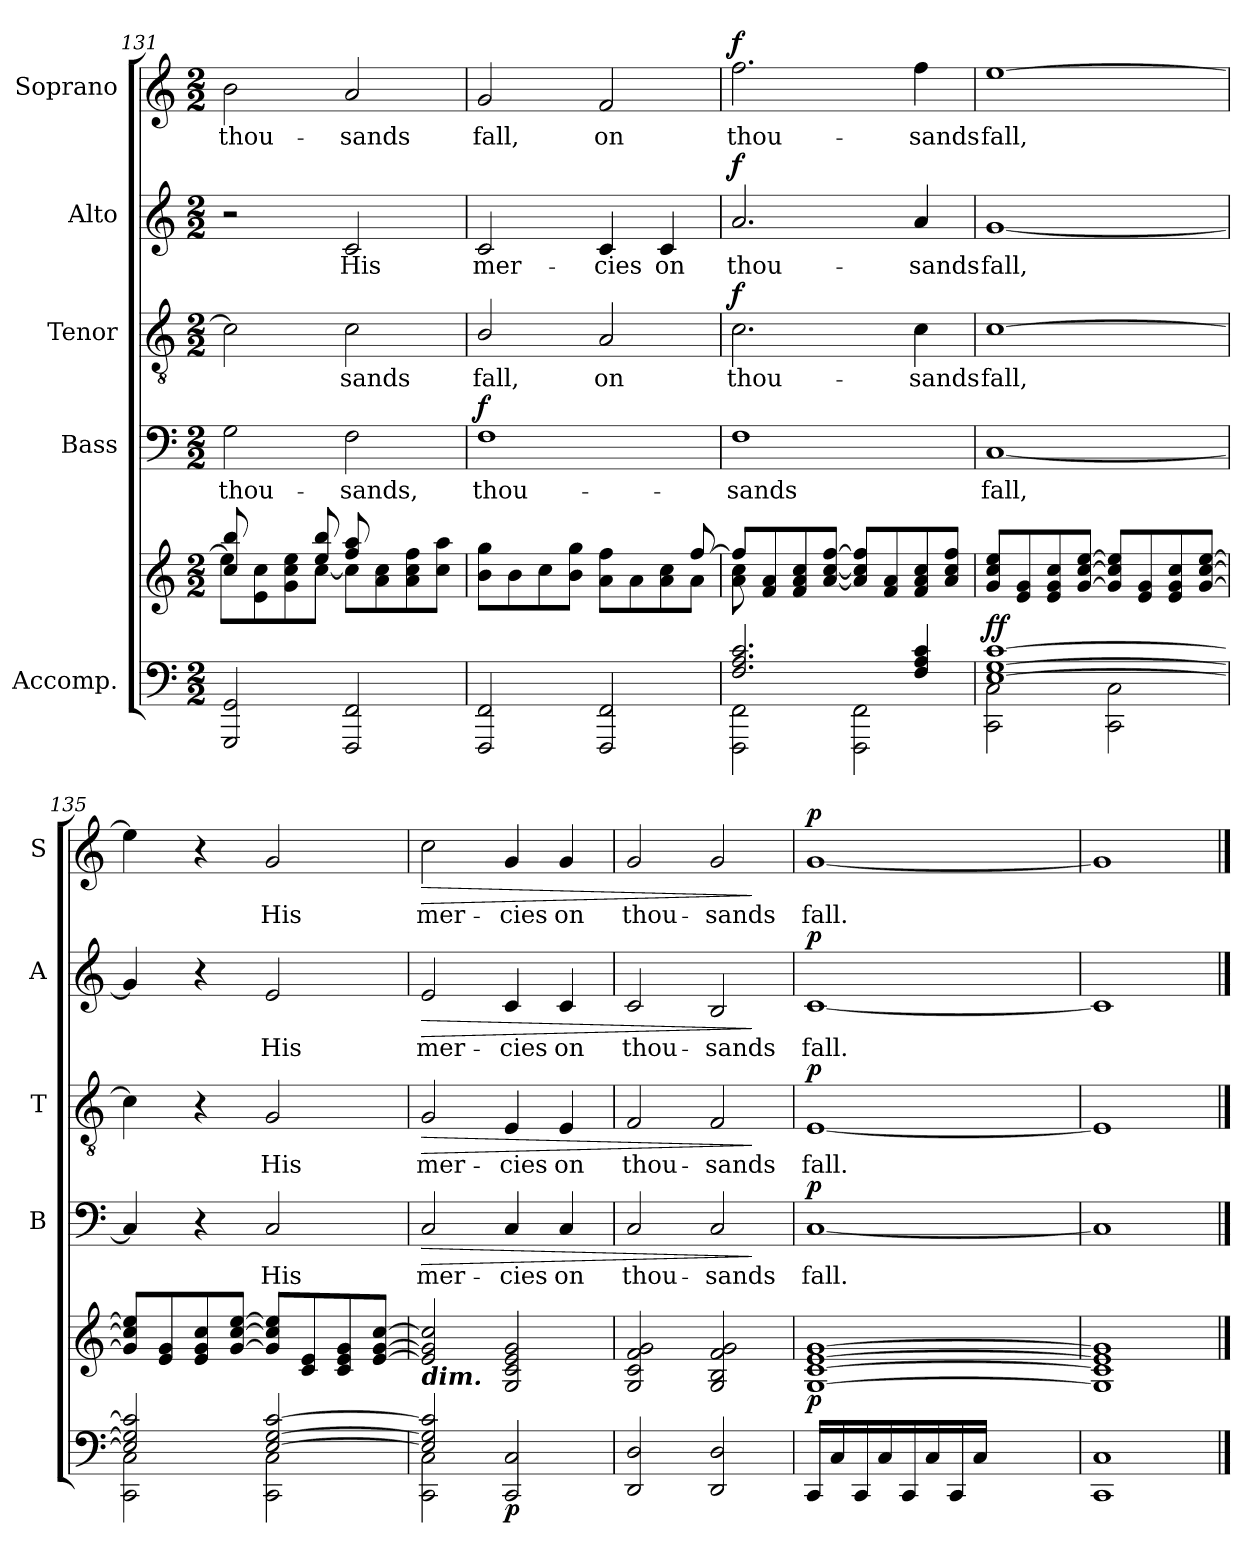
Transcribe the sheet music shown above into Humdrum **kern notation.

**kern	**kern	**dynam	**kern	**text	**dynam	**kern	**text	**dynam	**kern	**text	**dynam	**kern	**text	**dynam
*part5	*part5	*part5	*part4	*part4	*part4	*part3	*part3	*part3	*part2	*part2	*part2	*part1	*part1	*part1
*staff6	*staff5	*staff5/6	*staff4	*staff4	*staff4	*staff3	*staff3	*staff3	*staff2	*staff2	*staff2	*staff1	*staff1	*staff1
*I"Accomp.	*	*	*I"Bass	*	*	*I"Tenor	*	*	*I"Alto	*	*	*I"Soprano	*	*
*	*	*	*I'B	*	*	*I'T	*	*	*I'A	*	*	*I'S	*	*
*clefF4	*clefG2	*	*clefF4	*	*	*clefGv2	*	*	*clefG2	*	*	*clefG2	*	*
*k[]	*k[]	*	*k[]	*	*	*k[]	*	*	*k[]	*	*	*k[]	*	*
*C:	*C:	*	*C:	*	*	*C:	*	*	*C:	*	*	*C:	*	*
*M2/2	*M2/2	*	*M2/2	*	*	*M2/2	*	*	*M2/2	*	*	*M2/2	*	*
=131	=131	=131	=131	=131	=131	=131	=131	=131	=131	=131	=131	=131	=131	=131
*^	*^	*	*	*	*	*	*	*	*	*	*	*	*	*
!	!	!	!	!	!	!LO:LY:b	!	!	!	!	!	!	!	!	!LO:LY:b	!
1ryy	2GGG/ 2GG/	8cc/ 8bb/	8ee\L]	.	2G\	thou-	.	2c\]	.	.	2r	.	.	2b\	thou-	.
.	.	8ryy	8e\ 8cc\	.	.	.	.	.	.	.	.	.	.	.	.	.
.	.	8ryy	8g\ 8cc\ 8ee\	.	.	.	.	.	.	.	.	.	.	.	.	.
.	.	8ee/ 8bb/	[<8cc\J	.	.	.	.	.	.	.	.	.	.	.	.	.
!	!	!	!	!	!	!LO:LY:b	!	!	!LO:LY:b	!	!	!LO:LY:b	!	!	!LO:LY:b	!
.	2FFF/ 2FF/	8ff/ 8aa/	8cc\L]	.	2F\	-sands,	.	2c\	sands	.	2c/	His	.	2a/	-sands	.
.	.	8ryy	8a\ 8cc\	.	.	.	.	.	.	.	.	.	.	.	.	.
.	.	4ryy	8a\ 8cc\ 8ff\	.	.	.	.	.	.	.	.	.	.	.	.	.
.	.	.	8cc\ 8aa\J	.	.	.	.	.	.	.	.	.	.	.	.	.
=132	=132	=132	=132	=132	=132	=132	=132	=132	=132	=132	=132	=132	=132	=132	=132	=132
!	!	!	!	!	!	!LO:LY:b	!LO:DY:b	!	!LO:LY:b	!	!	!LO:LY:b	!	!	!LO:LY:b	!
1ryy	2FFF/ 2FF/	2ryy	8b\ 8gg\L	.	1F	thou-	f	2B/	fall,	.	2c/	mer-	.	2g/	fall,	.
.	.	.	8b\	.	.	.	.	.	.	.	.	.	.	.	.	.
.	.	.	8cc\	.	.	.	.	.	.	.	.	.	.	.	.	.
.	.	.	8b\ 8gg\J	.	.	.	.	.	.	.	.	.	.	.	.	.
!	!	!	!	!	!	!	!	!	!LO:LY:b	!	!	!LO:LY:b	!	!	!LO:LY:b	!
.	2FFF/ 2FF/	4ryy	8a\ 8ff\L	.	.	.	.	2A/	on	.	4c/	-cies	.	2f/	on	.
.	.	.	8a\	.	.	.	.	.	.	.	.	.	.	.	.	.
!	!	!	!	!	!	!	!	!	!	!	!	!LO:LY:b	!	!	!	!
.	.	8ryy	8a\ 8cc\	.	.	.	.	.	.	.	4c/	on	.	.	.	.
.	.	[>8ff/	8a\J	.	.	.	.	.	.	.	.	.	.	.	.	.
=133	=133	=133	=133	=133	=133	=133	=133	=133	=133	=133	=133	=133	=133	=133	=133	=133
!	!	!	!	!	!	!LO:LY:b	!	!	!LO:LY:b	!LO:DY:b	!	!LO:LY:b	!LO:DY:b	!	!LO:LY:b	!LO:DY:b
2.F/ 2.A/ 2.c/	2FFF\ 2FF\	8ff/L]	8a\ 8cc\	.	1F	-sands	.	2.c\	thou-	f	2.a/	thou-	f	2.ff\	thou-	f
.	.	8f/ 8a/	8ryy	.	.	.	.	.	.	.	.	.	.	.	.	.
.	.	8f/ 8a/ 8cc/	4ryy	.	.	.	.	.	.	.	.	.	.	.	.	.
.	.	[>8a/ [>8cc/ [>8ff/J	.	.	.	.	.	.	.	.	.	.	.	.	.	.
.	2FFF\ 2FF\	8a/] 8cc/] 8ff/]L	2ryy	.	.	.	.	.	.	.	.	.	.	.	.	.
.	.	8f/ 8a/	.	.	.	.	.	.	.	.	.	.	.	.	.	.
!	!	!	!	!	!	!	!	!	!LO:LY:b	!	!	!LO:LY:b	!	!	!LO:LY:b	!
4F/ 4A/ 4c/	.	8f/ 8a/ 8cc/	.	.	.	.	.	4c\	-sands	.	4a/	-sands	.	4ff\	-sands	.
.	.	8a/ 8cc/ 8ff/J	.	.	.	.	.	.	.	.	.	.	.	.	.	.
!!LO:LB:g=z
=134	=134	=134	=134	=134	=134	=134	=134	=134	=134	=134	=134	=134	=134	=134	=134	=134
!	!	!	!	!LO:DY:a=2	!	!LO:LY:b	!	!	!LO:LY:b	!	!	!LO:LY:b	!	!	!LO:LY:b	!
[>1E [>1G [>1c	2CC\ 2C\	8g/ 8cc/ 8ee/L	1ryy	ff	[1C	fall,	.	[1c	fall,	.	[1g	fall,	.	[1ee	fall,	.
.	.	8e/ 8g/	.	.	.	.	.	.	.	.	.	.	.	.	.	.
.	.	8e/ 8g/ 8cc/	.	.	.	.	.	.	.	.	.	.	.	.	.	.
.	.	[8g/ [8cc/ [8ee/J	.	.	.	.	.	.	.	.	.	.	.	.	.	.
.	2CC\ 2C\	8g/] 8cc/] 8ee/]L	.	.	.	.	.	.	.	.	.	.	.	.	.	.
.	.	8e/ 8g/	.	.	.	.	.	.	.	.	.	.	.	.	.	.
.	.	8e/ 8g/ 8cc/	.	.	.	.	.	.	.	.	.	.	.	.	.	.
.	.	[8g/ [8cc/ [8ee/J	.	.	.	.	.	.	.	.	.	.	.	.	.	.
=135	=135	=135	=135	=135	=135	=135	=135	=135	=135	=135	=135	=135	=135	=135	=135	=135
2E/] 2G/] 2c/]	2CC\ 2C\	8g/] 8cc/] 8ee/]L	1ryy	.	4C/]	.	.	4c\]	.	.	4g/]	.	.	4ee\]	.	.
.	.	8e/ 8g/	.	.	.	.	.	.	.	.	.	.	.	.	.	.
.	.	8e/ 8g/ 8cc/	.	.	4r	.	.	4r	.	.	4r	.	.	4r	.	.
.	.	[8g/ [8cc/ [8ee/J	.	.	.	.	.	.	.	.	.	.	.	.	.	.
!	!	!	!	!	!	!LO:LY:b	!	!	!LO:LY:b	!	!	!LO:LY:b	!	!	!LO:LY:b	!
[>2E/ [>2G/ [>2c/	2CC\ 2C\	8g/] 8cc/] 8ee/]L	.	.	2C/	His	.	2G/	His	.	2e/	His	.	2g/	His	.
.	.	8c/ 8e/	.	.	.	.	.	.	.	.	.	.	.	.	.	.
.	.	8c/ 8e/ 8g/	.	.	.	.	.	.	.	.	.	.	.	.	.	.
.	.	[8e/ [8g/ [8cc/J	.	.	.	.	.	.	.	.	.	.	.	.	.	.
=136	=136	=136	=136	=136	=136	=136	=136	=136	=136	=136	=136	=136	=136	=136	=136	=136
!	!	!LO:TX:b:Bi:t=dim.	!	!	!	!	!	!	!	!	!	!	!	!	!	!
!	!	!	!	!	!	!LO:LY:b	!LO:HP:b	!	!LO:LY:b	!LO:HP:b	!	!LO:LY:b	!LO:HP:b	!	!LO:LY:b	!LO:HP:b
2E/] 2G/] 2c/]	2CC\ 2C\	2e/] 2g/] 2cc/]	1ryy	.	2C/	mer-	>	2G/	mer-	>	2e/	mer-	>	2cc\	mer-	>
!	!	!	!	!LO:DY:b=2	!	!LO:LY:b	!	!	!LO:LY:b	!	!	!LO:LY:b	!	!	!LO:LY:b	!
2ryy	2CC/ 2C/	2G/ 2c/ 2e/ 2g/	.	p	4C/	-cies	.	4E/	-cies	.	4c/	-cies	.	4g/	-cies	.
!	!	!	!	!	!	!LO:LY:b	!	!	!LO:LY:b	!	!	!LO:LY:b	!	!	!LO:LY:b	!
.	.	.	.	.	4C/	on	.	4E/	on	.	4c/	on	.	4g/	on	.
=137	=137	=137	=137	=137	=137	=137	=137	=137	=137	=137	=137	=137	=137	=137	=137	=137
!	!	!	!	!	!	!LO:LY:b	!	!	!LO:LY:b	!	!	!LO:LY:b	!	!	!LO:LY:b	!
1ryy	2DD/ 2D/	2G/ 2c/ 2f/ 2g/	1ryy	.	2C/	thou-	.	2F/	thou-	.	2c/	thou-	.	2g/	thou-	.
!	!	!	!	!	!	!LO:LY:b	!	!	!LO:LY:b	!	!	!LO:LY:b	!	!	!LO:LY:b	!
.	2DD/ 2D/	2G/ 2B/ 2f/ 2g/	.	.	2C/	-sands	.	2F/	-sands	.	2B/	-sands	.	2g/	-sands	.
*v	*v	*	*	*	*	*	*	*	*	*	*	*	*	*	*	*
*	*v	*v	*	*	*	*	*	*	*	*	*	*	*	*	*
.	.	.	.	.	]	.	.	]	.	.	]	.	.	]
=138	=138	=138	=138	=138	=138	=138	=138	=138	=138	=138	=138	=138	=138	=138
*^	*^	*	*	*	*	*	*	*	*	*	*	*	*	*
!	!	!	!	!LO:DY:b	!	!LO:LY:b	!LO:DY:b	!	!LO:LY:b	!LO:DY:b	!	!LO:LY:b	!LO:DY:b	!	!LO:LY:b	!LO:DY:b
1ryy	16CC/LL	[1G [1c [1e [1g	1ryy	p	[1C	fall.	p	[1E	fall.	p	[1c	fall.	p	[1g	fall.	p
.	16C/	.	.	.	.	.	.	.	.	.	.	.	.	.	.	.
.	16CC/	.	.	.	.	.	.	.	.	.	.	.	.	.	.	.
.	16C/	.	.	.	.	.	.	.	.	.	.	.	.	.	.	.
.	16CC/	.	.	.	.	.	.	.	.	.	.	.	.	.	.	.
.	16C/	.	.	.	.	.	.	.	.	.	.	.	.	.	.	.
.	16CC/	.	.	.	.	.	.	.	.	.	.	.	.	.	.	.
.	16C/JJ	.	.	.	.	.	.	.	.	.	.	.	.	.	.	.
.	2ryy	.	.	.	.	.	.	.	.	.	.	.	.	.	.	.
=139	=139	=139	=139	=139	=139	=139	=139	=139	=139	=139	=139	=139	=139	=139	=139	=139
1ryy	1CC 1C	1G] 1c] 1e] 1g]	1ryy	.	1C]	.	.	1E]	.	.	1c]	.	.	1g]	.	.
*v	*v	*	*	*	*	*	*	*	*	*	*	*	*	*	*	*
*	*v	*v	*	*	*	*	*	*	*	*	*	*	*	*	*
==	==	==	==	==	==	==	==	==	==	==	==	==	==	==
*-	*-	*-	*-	*-	*-	*-	*-	*-	*-	*-	*-	*-	*-	*-
